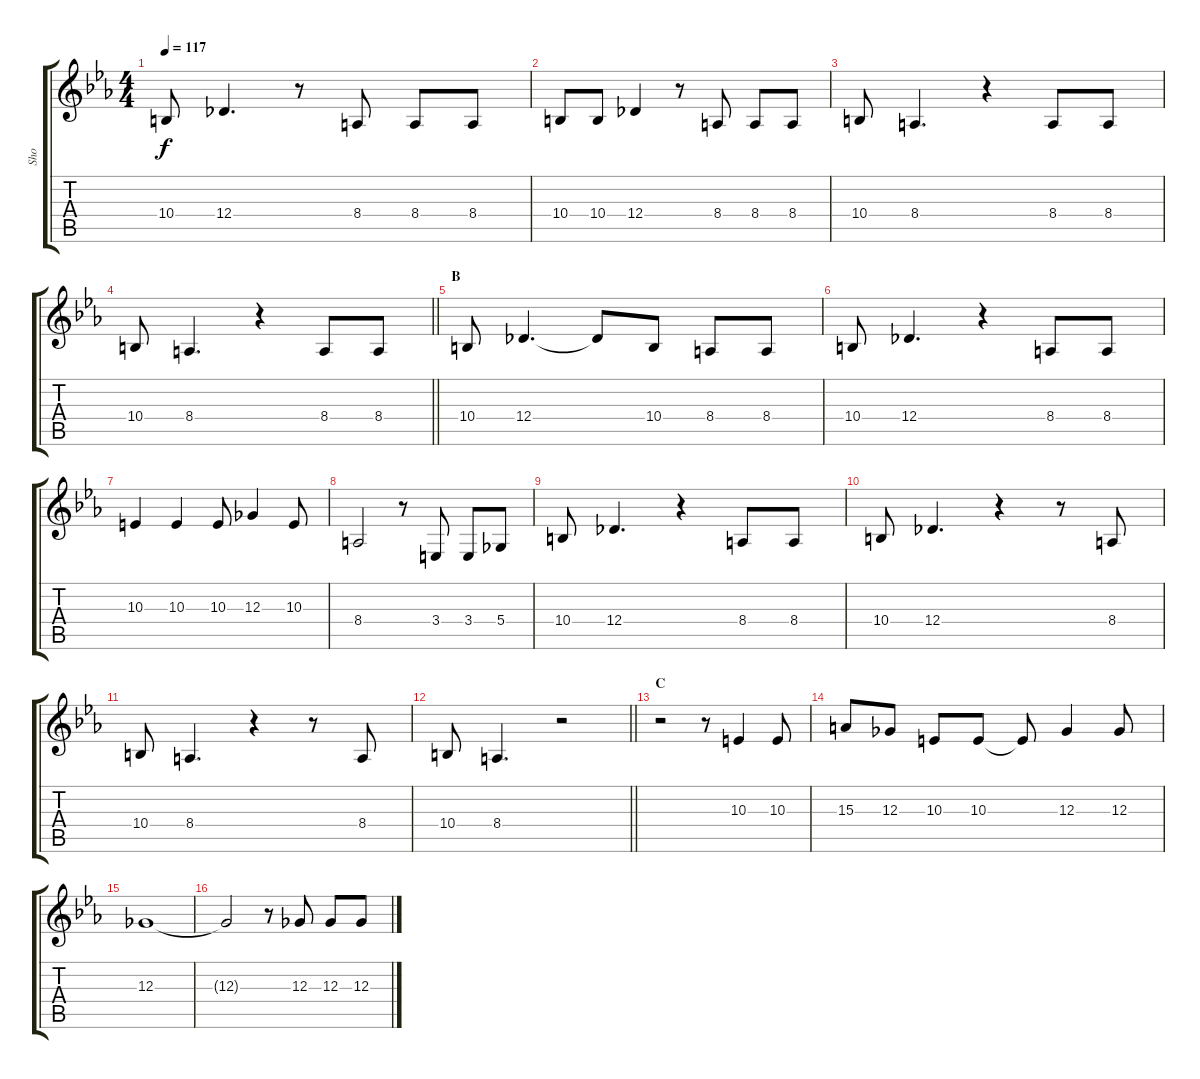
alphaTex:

\track ("Sho" "Sho") {instrument clarinet}
\staff {score tabs}
\tuning (Eb4 Bb3 Gb3 Db3 Ab2 Eb2) {hide}
\ts (4 4)
\tempo 117
\clef g2
\ks eb
10.4.8{dy f} 12.4.4{d} r.8 8.4.8 8.4.8 8.4.8 |
10.4.8 10.4.8 12.4.4 r.8 8.4.8 8.4.8 8.4.8 |
10.4.8 8.4.4{d} r.4 8.4.8 8.4.8 |
\barLineRight lightlight
10.4.8 8.4.4{d} r.4 8.4.8 8.4.8 |
\section ("" "B")
10.4.8 12.4.4{d} 12.4{t}.8 10.4.8 8.4.8 8.4.8 |
10.4.8 12.4.4{d} r.4 8.4.8 8.4.8 |
10.3.4 10.3.4 10.3.8 12.3.4 10.3.8 |
8.4.2 r.8 3.4.8 3.4.8 5.4.8 |
10.4.8 12.4.4{d} r.4 8.4.8 8.4.8 |
10.4.8 12.4.4{d} r.4 r.8 8.4.8 |
10.4.8 8.4.4{d} r.4 r.8 8.4.8 |
\barLineRight lightlight
10.4.8 8.4.4{d} r.2 |
\section ("" "C")
r.2 r.8 10.3.4 10.3.8 |
15.3.8 12.3.8 10.3.8 10.3.8 10.3{t}.8 12.3.4 12.3.8 |
12.3.1 |
12.3{t}.2 r.8 12.3.8 12.3.8 12.3.8
